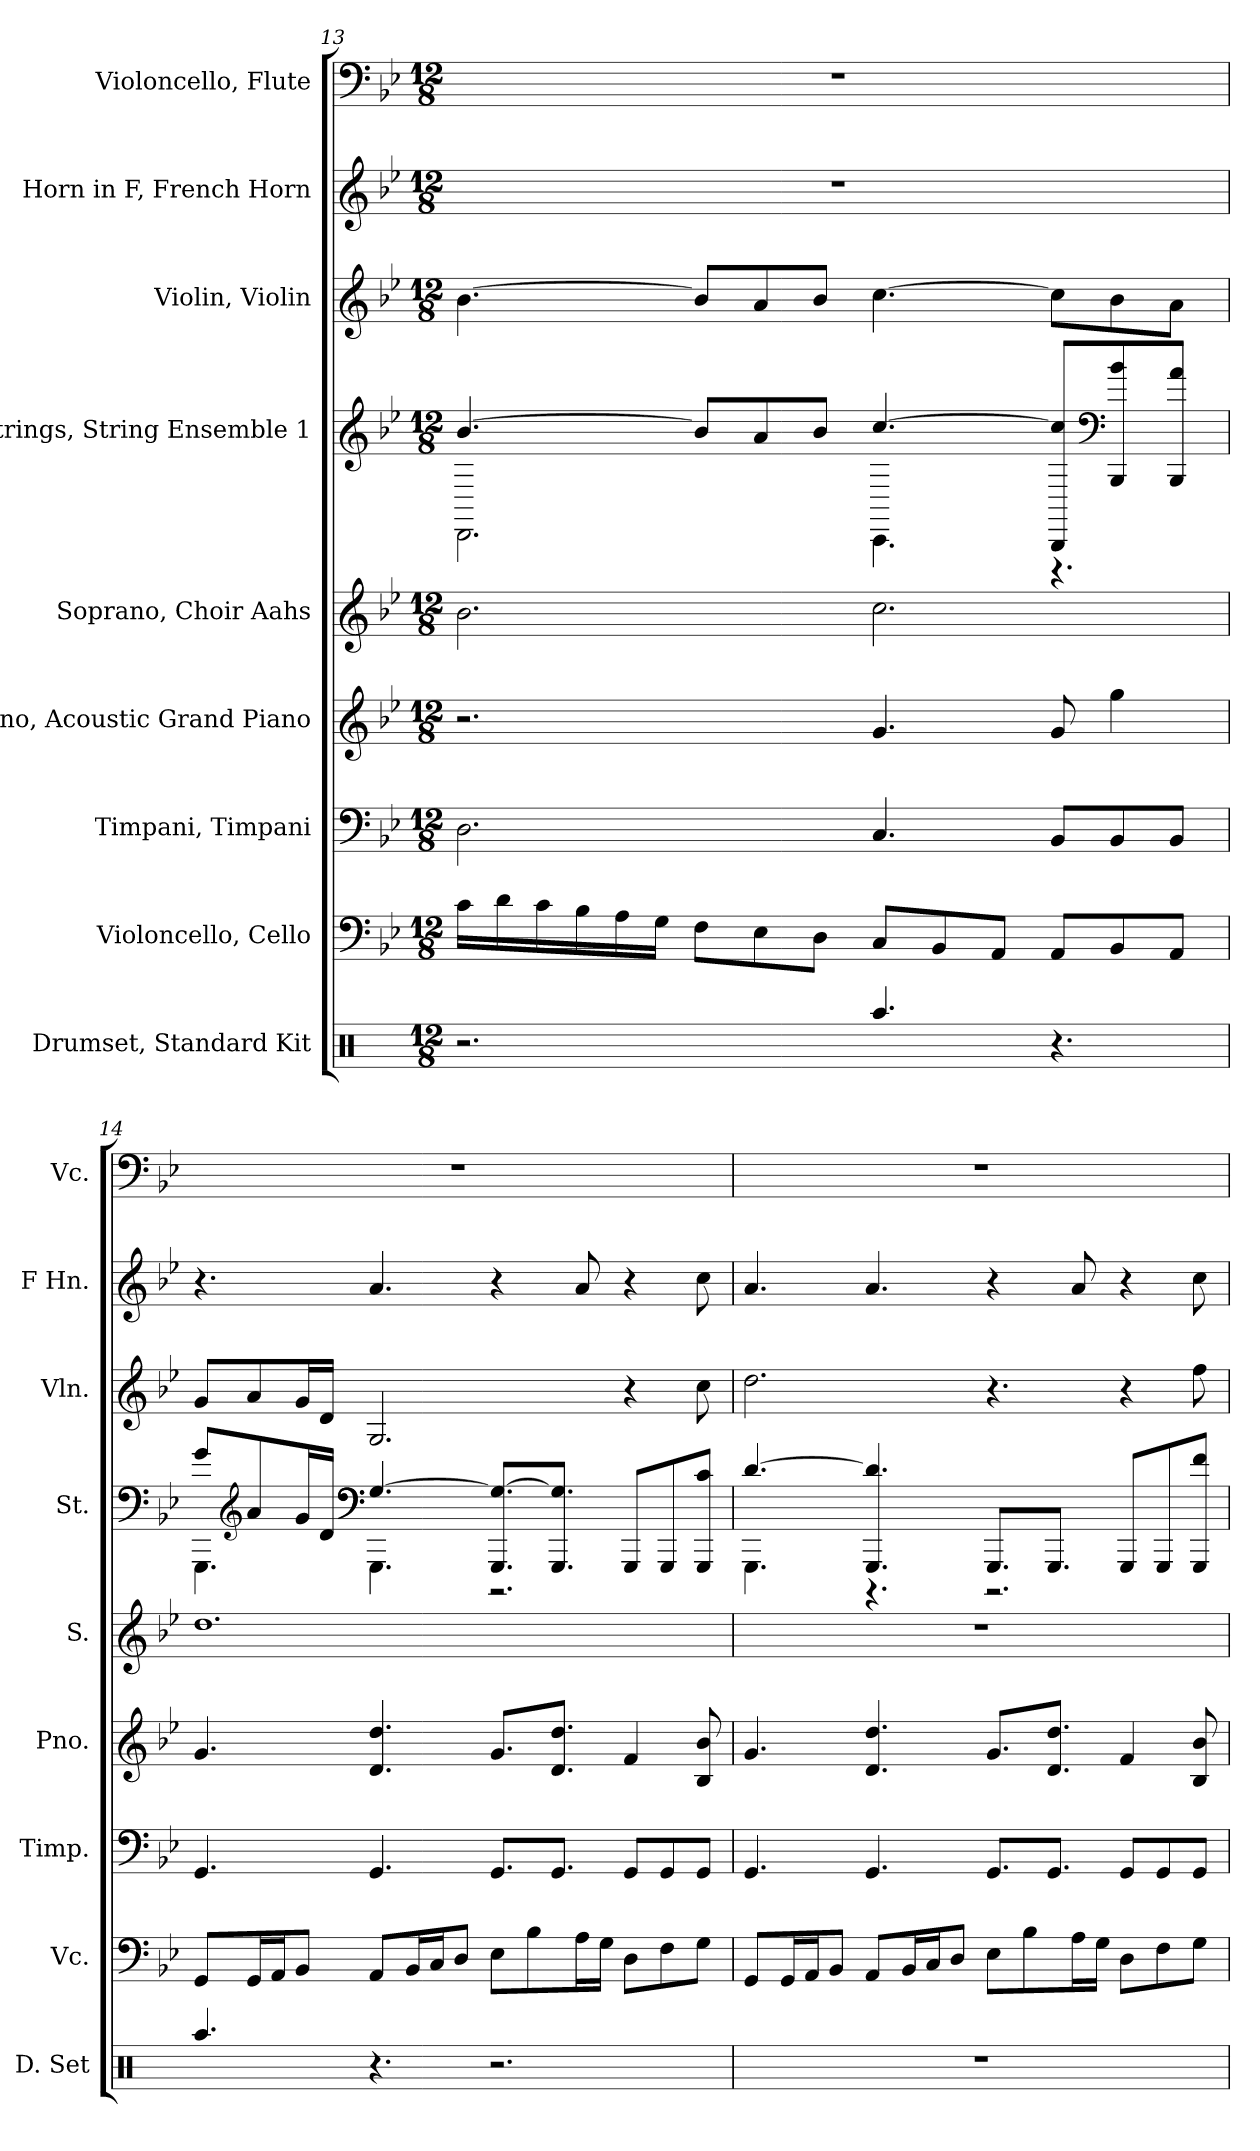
**kern	**kern	**kern	**kern	**kern	**kern	**kern	**kern	**kern
*part9	*part8	*part7	*part6	*part5	*part4	*part3	*part2	*part1
*staff9	*staff8	*staff7	*staff6	*staff5	*staff4	*staff3	*staff2	*staff1
*I"Drumset, Standard Kit	*I"Violoncello, Cello	*I"Timpani, Timpani	*I"Piano, Acoustic Grand Piano	*I"Soprano, Choir Aahs	*I"Strings, String Ensemble 1	*I"Violin, Violin	*I"Horn in F, French Horn	*I"Violoncello, Flute
*I'D. Set	*I'Vc.	*I'Timp.	*I'Pno.	*I'S.	*I'St.	*I'Vln.	*I'F Hn.	*I'Vc.
!!LO:PB:g=z
*clefX	*clefF4	*clefF4	*clefG2	*clefG2	*clefG2	*clefG2	*clefG2	*clefF4
*	*	*	*	*	*	*	*ITrd4c7	*
*k[]	*k[b-e-]	*k[b-e-]	*k[b-e-]	*k[b-e-]	*k[b-e-]	*k[b-e-]	*k[b-e-a-]	*k[b-e-]
*M12/8	*M12/8	*M12/8	*M12/8	*M12/8	*M12/8	*M12/8	*M12/8	*M12/8
=13	=13	=13	=13	=13	=13	=13	=13	=13
*	*	*	*	*	*^	*	*	*
2.r	16c\LL	2.D\	2.r	2.b-\	[4.b-/	2.DD\	[4.b-\	1.r	1.r
.	16d\	.	.	.	.	.	.	.	.
.	16c\	.	.	.	.	.	.	.	.
.	16B-\	.	.	.	.	.	.	.	.
.	16A\	.	.	.	.	.	.	.	.
.	16G\JJ	.	.	.	.	.	.	.	.
.	8F\L	.	.	.	8b-/L]	.	8b-/L]	.	.
.	8E-\	.	.	.	8a/	.	8a/	.	.
.	8D\J	.	.	.	8b-/J	.	8b-/J	.	.
4.Raa/	8C/L	4.C/	4.g/	2.cc\	[4.cc/	4.CC\	[4.cc\	.	.
.	8BB-/	.	.	.	.	.	.	.	.
.	8AA/J	.	.	.	.	.	.	.	.
4.r	8AA/L	8BB-/L	8g/	.	8BBB-/ 8cc/]L	4.r	8cc\L]	.	.
*	*	*	*	*	*clefF4	*	*	*	*
.	8BB-/	8BB-/	4gg\	.	8BBB-/ 8b-/	.	8b-\	.	.
.	8AA/J	8BB-/J	.	.	8BBB-/ 8a/J	.	8a\J	.	.
!!LO:PB:g=z
=14	=14	=14	=14	=14	=14	=14	=14	=14	=14
4.Raa/	8GG/L	4.GG/	4.g/	1.dd	8g/L	4.GGG\	8g/L	4.r	1.r
*	*	*	*	*	*clefG2	*	*	*	*
.	16GG/L	.	.	.	8a/	.	8a/	.	.
.	16AA/J	.	.	.	.	.	.	.	.
.	8BB-/J	.	.	.	16g/L	.	16g/L	.	.
.	.	.	.	.	16d/JJ	.	16d/JJ	.	.
*	*	*	*	*	*clefF4	*	*	*	*
4.r	8AA/L	4.GG/	4.d/ 4.dd/	.	[4.G/	4.GGG\	2.G/	4.d/	.
.	16BB-/L	.	.	.	.	.	.	.	.
.	16C/J	.	.	.	.	.	.	.	.
.	8D/J	.	.	.	.	.	.	.	.
2.r	8E-\L	8.GG/L	8.g/L	.	8.GGG/ 8.G/_L	2.r	.	4r	.
.	8B-\	.	.	.	.	.	.	.	.
.	.	8.GG/J	8.d/ 8.dd/J	.	8.GGG/ 8.G/]J	.	.	.	.
.	16A\L	.	.	.	.	.	.	8d/	.
.	16G\JJ	.	.	.	.	.	.	.	.
.	8D\L	8GG/L	4f/	.	8GGG/L	.	4r	4r	.
.	8F\	8GG/	.	.	8GGG/	.	.	.	.
.	8G\J	8GG/J	8B-/ 8b-/	.	8GGG/ 8c/J	.	8cc\	8f\	.
=15	=15	=15	=15	=15	=15	=15	=15	=15	=15
1.r	8GG/L	4.GG/	4.g/	1.r	[4.d/	4.GGG\	2.dd\	4.d/	1.r
.	16GG/L	.	.	.	.	.	.	.	.
.	16AA/J	.	.	.	.	.	.	.	.
.	8BB-/J	.	.	.	.	.	.	.	.
.	8AA/L	4.GG/	4.d/ 4.dd/	.	4.GGG/ 4.d/]	4.r	.	4.d/	.
.	16BB-/L	.	.	.	.	.	.	.	.
.	16C/J	.	.	.	.	.	.	.	.
.	8D/J	.	.	.	.	.	.	.	.
.	8E-\L	8.GG/L	8.g/L	.	8.GGG/L	2.r	4.r	4r	.
.	8B-\	.	.	.	.	.	.	.	.
.	.	8.GG/J	8.d/ 8.dd/J	.	8.GGG/J	.	.	.	.
.	16A\L	.	.	.	.	.	.	8d/	.
.	16G\JJ	.	.	.	.	.	.	.	.
.	8D\L	8GG/L	4f/	.	8GGG/L	.	4r	4r	.
.	8F\	8GG/	.	.	8GGG/	.	.	.	.
.	8G\J	8GG/J	8B-/ 8b-/	.	8GGG/ 8f/J	.	8ff\	8f\	.
*	*	*	*	*	*v	*v	*	*	*
=	=	=	=	=	=	=	=	=
*-	*-	*-	*-	*-	*-	*-	*-	*-
